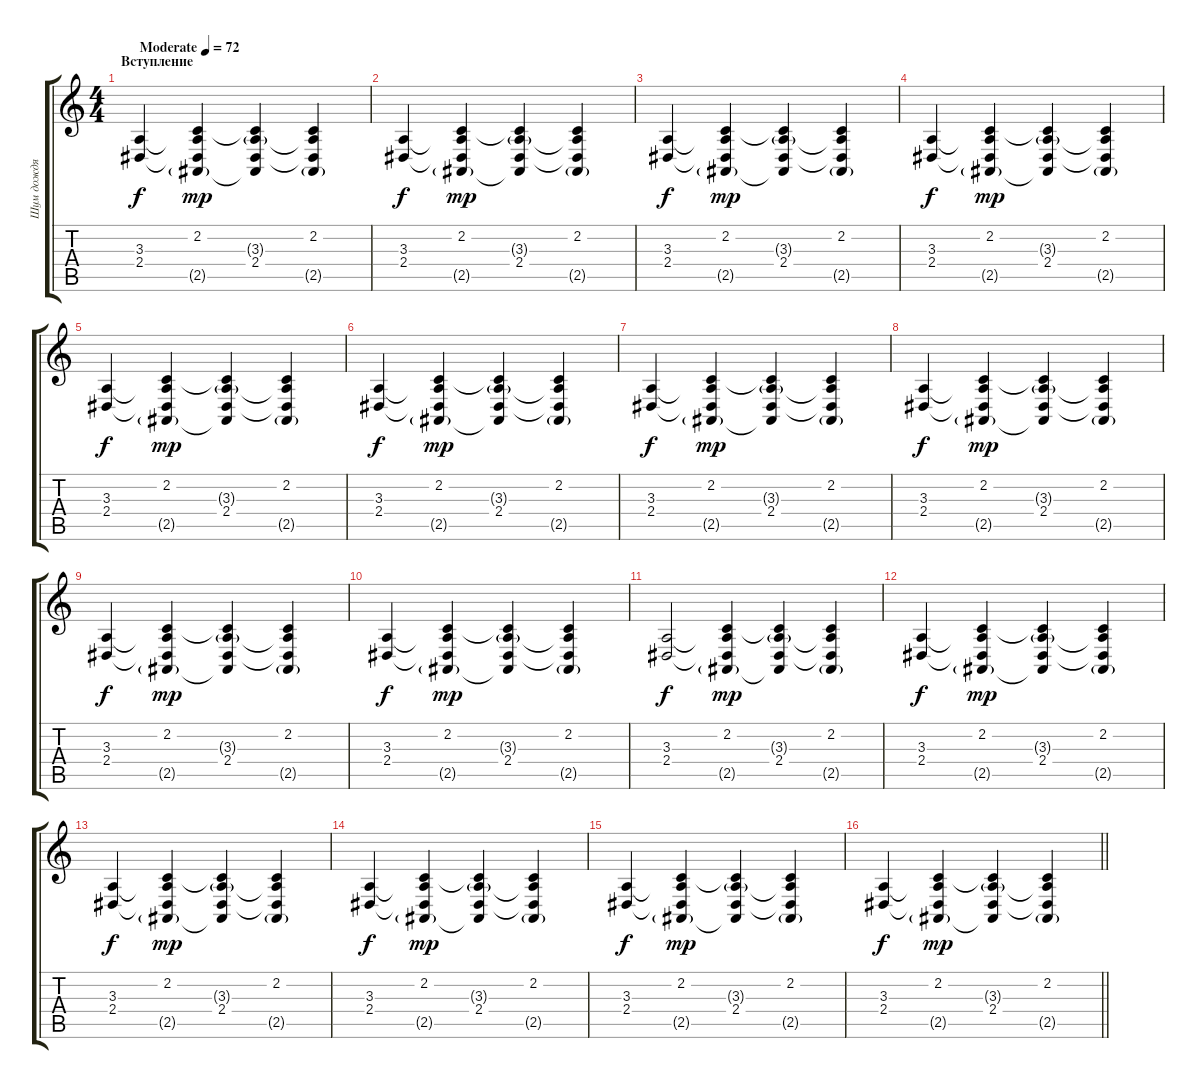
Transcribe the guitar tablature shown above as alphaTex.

\track ("Шум дождя" "Шум дождя") {instrument seashore}
\staff {score tabs}
\tuning (Eb4 Bb3 Gb3 Db3 Ab2 Eb2) {hide}
\ts (4 4)
\section ("" "Вступление")
\tempo (72 "Moderate")
\clef g2
\ks c
(3.3 2.4).4{dy f instrument seashore} (2.2 3.3{t} 2.4{t} 2.5{g}).4{dy mp} (2.2{t} 3.3{g} 2.4 2.5{t}).4 (2.2 3.3{t} 2.4{t} 2.5{g}).4 |
(3.3 2.4).4{dy f} (2.2 3.3{t} 2.4{t} 2.5{g}).4{dy mp} (2.2{t} 3.3{g} 2.4 2.5{t}).4 (2.2 3.3{t} 2.4{t} 2.5{g}).4 |
(3.3 2.4).4{dy f} (2.2 3.3{t} 2.4{t} 2.5{g}).4{dy mp} (2.2{t} 3.3{g} 2.4 2.5{t}).4 (2.2 3.3{t} 2.4{t} 2.5{g}).4 |
(3.3 2.4).4{dy f} (2.2 3.3{t} 2.4{t} 2.5{g}).4{dy mp} (2.2{t} 3.3{g} 2.4 2.5{t}).4 (2.2 3.3{t} 2.4{t} 2.5{g}).4 |
(3.3 2.4).4{dy f} (2.2 3.3{t} 2.4{t} 2.5{g}).4{dy mp} (2.2{t} 3.3{g} 2.4 2.5{t}).4 (2.2 3.3{t} 2.4{t} 2.5{g}).4 |
(3.3 2.4).4{dy f} (2.2 3.3{t} 2.4{t} 2.5{g}).4{dy mp} (2.2{t} 3.3{g} 2.4 2.5{t}).4 (2.2 3.3{t} 2.4{t} 2.5{g}).4 |
(3.3 2.4).4{dy f} (2.2 3.3{t} 2.4{t} 2.5{g}).4{dy mp} (2.2{t} 3.3{g} 2.4 2.5{t}).4 (2.2 3.3{t} 2.4{t} 2.5{g}).4 |
(3.3 2.4).4{dy f} (2.2 3.3{t} 2.4{t} 2.5{g}).4{dy mp} (2.2{t} 3.3{g} 2.4 2.5{t}).4 (2.2 3.3{t} 2.4{t} 2.5{g}).4 |
(3.3 2.4).4{dy f} (2.2 3.3{t} 2.4{t} 2.5{g}).4{dy mp} (2.2{t} 3.3{g} 2.4 2.5{t}).4 (2.2 3.3{t} 2.4{t} 2.5{g}).4 |
(3.3 2.4).4{dy f} (2.2 3.3{t} 2.4{t} 2.5{g}).4{dy mp} (2.2{t} 3.3{g} 2.4 2.5{t}).4 (2.2 3.3{t} 2.4{t} 2.5{g}).4 |
(3.3 2.4).2{dy f} (2.2 3.3{t} 2.4{t} 2.5{g}).4{dy mp} (2.2{t} 3.3{g} 2.4 2.5{t}).4 (2.2 3.3{t} 2.4{t} 2.5{g}).4 |
(3.3 2.4).4{dy f} (2.2 3.3{t} 2.4{t} 2.5{g}).4{dy mp} (2.2{t} 3.3{g} 2.4 2.5{t}).4 (2.2 3.3{t} 2.4{t} 2.5{g}).4 |
(3.3 2.4).4{dy f} (2.2 3.3{t} 2.4{t} 2.5{g}).4{dy mp} (2.2{t} 3.3{g} 2.4 2.5{t}).4 (2.2 3.3{t} 2.4{t} 2.5{g}).4 |
(3.3 2.4).4{dy f} (2.2 3.3{t} 2.4{t} 2.5{g}).4{dy mp} (2.2{t} 3.3{g} 2.4 2.5{t}).4 (2.2 3.3{t} 2.4{t} 2.5{g}).4 |
(3.3 2.4).4{dy f} (2.2 3.3{t} 2.4{t} 2.5{g}).4{dy mp} (2.2{t} 3.3{g} 2.4 2.5{t}).4 (2.2 3.3{t} 2.4{t} 2.5{g}).4 |
\barLineRight lightlight
(3.3 2.4).4{dy f} (2.2 3.3{t} 2.4{t} 2.5{g}).4{dy mp} (2.2{t} 3.3{g} 2.4 2.5{t}).4 (2.2 3.3{t} 2.4{t} 2.5{g}).4
